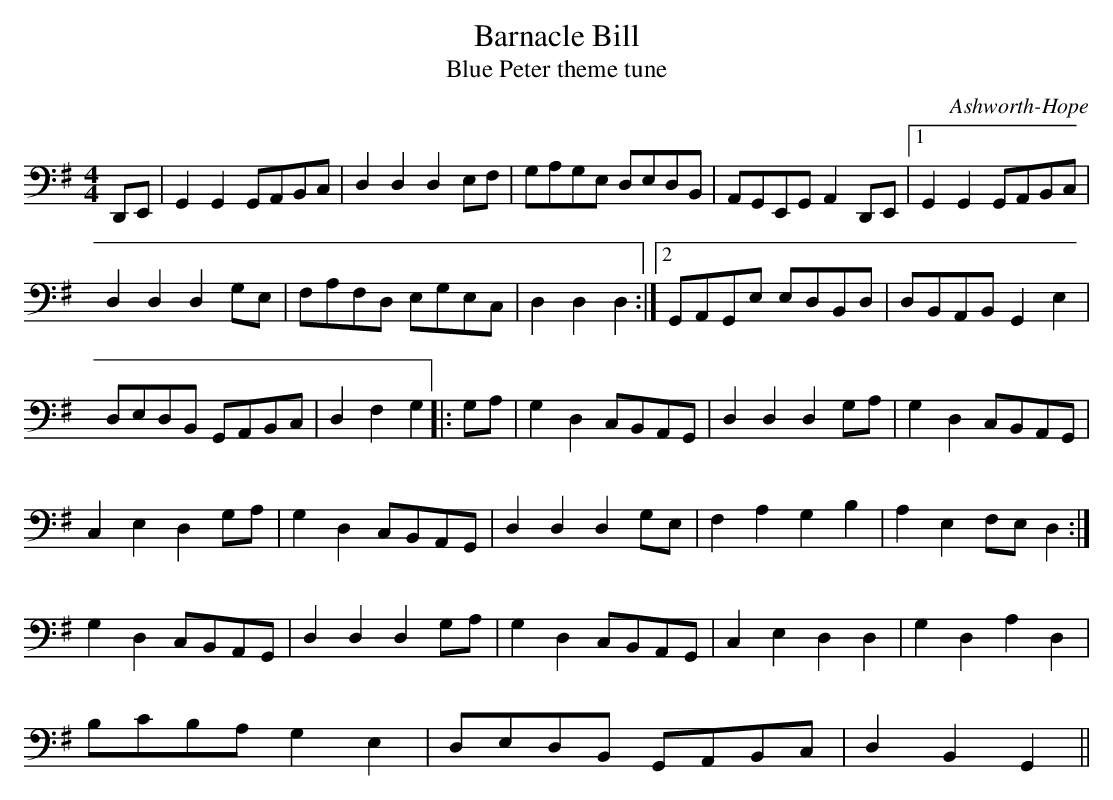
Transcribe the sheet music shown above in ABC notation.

X:1
T:Barnacle Bill
T:Blue Peter theme tune
M:4/4
L:1/8
C:Ashworth-Hope
K:G clef=bass middle=d
DE | G2G2 GABc | d2d2 d2ef | gage dedB | AGEG A2DE |1 G2G2 GABc |
d2d2 d2ge | fafd egec | d2d2d2 :|2 GAGe edBd | dBAB G2e2 |
dedB GABc | d2f2 g2 |: ga | g2d2 cBAG | d2d2 d2ga | g2d2 cBAG |
c2e2 d2ga | g2d2 cBAG | d2d2 d2ge | f2a2 g2b2 | a2e2 fed2 :|
g2d2 cBAG | d2d2 d2ga | g2d2 cBAG | c2e2 d2d2 | g2d2 a2d2 |
bc'ba g2e2 | dedB GABc | d2B2 G2 ||
